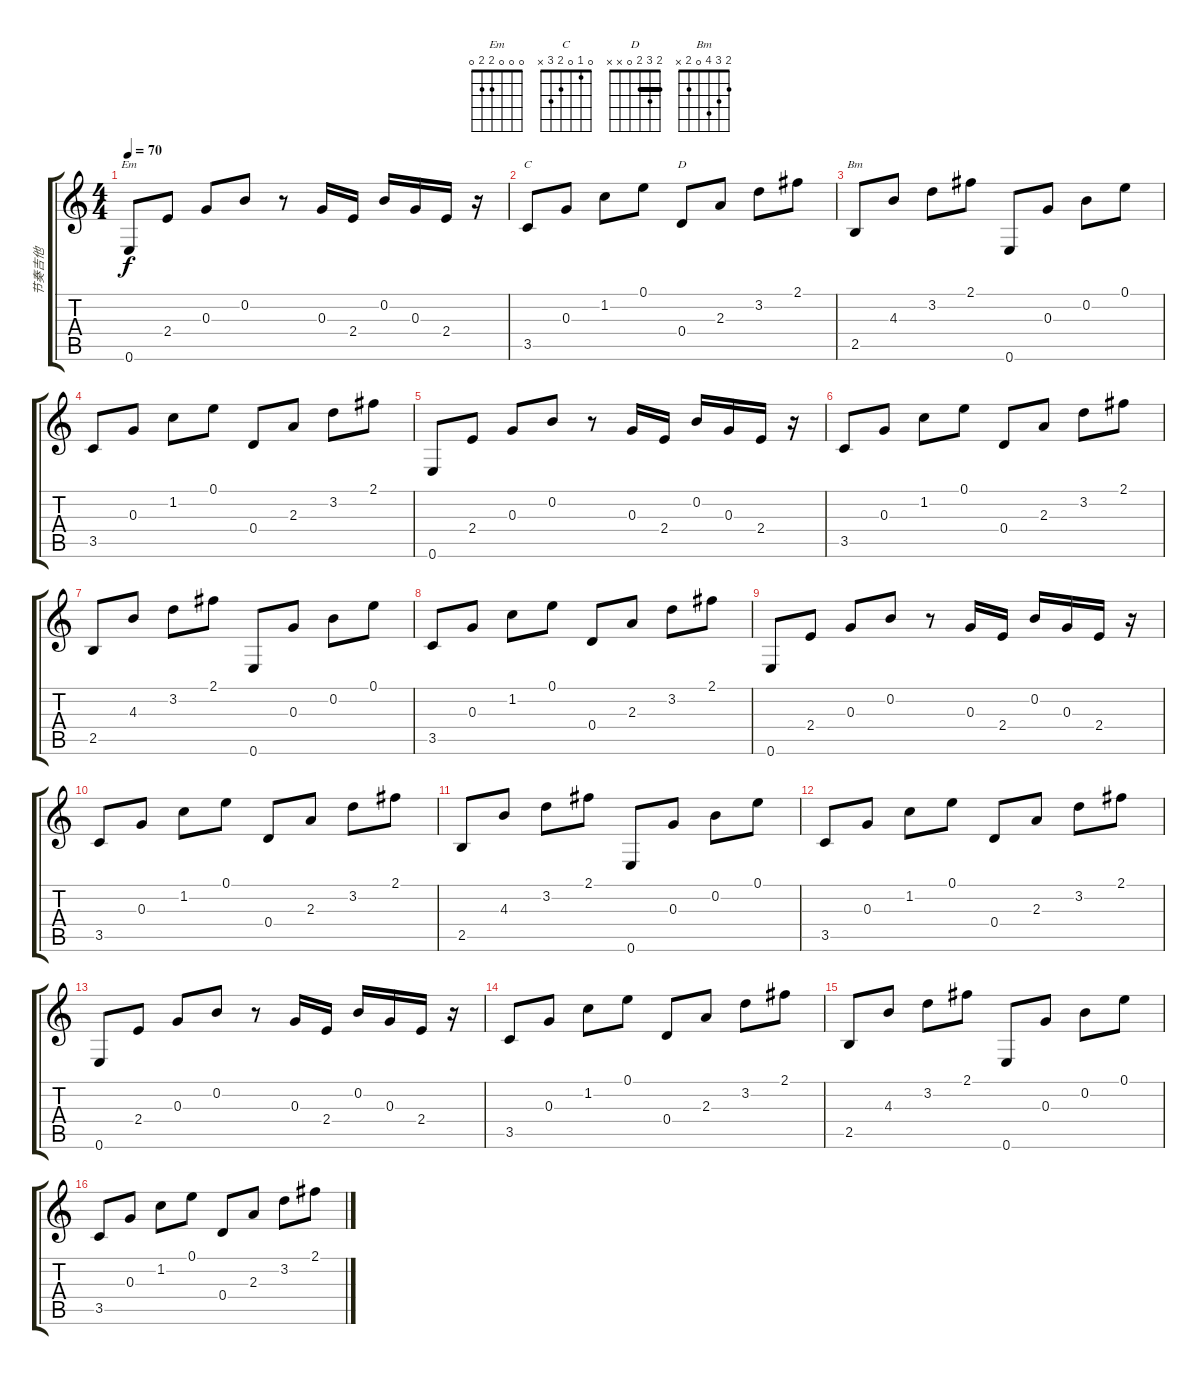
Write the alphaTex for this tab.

\track ("节奏吉他" "节奏吉他") {instrument acousticguitarsteel}
\staff {score tabs}
\tuning (E4 B3 G3 D3 A2 E2) {hide}
\chord ("Em" 0 0 0 2 2 0)
\chord ("C" 0 1 0 2 3 x)
\chord ("D" 2 3 2 0 x x) {barre 2}
\chord ("Bm" 2 3 4 0 2 x)
\ts (4 4)
\tempo 70
\clef g2
\ks c
0.6.8{ch "Em" dy f} 2.4.8 0.3.8 0.2.8 r.8 0.3.16 2.4.16 0.2.16 0.3.16 2.4.16 r.16 |
3.5.8{ch "C"} 0.3.8 1.2.8 0.1.8 0.4.8{ch "D"} 2.3.8 3.2.8 2.1.8 |
2.5.8{ch "Bm"} 4.3.8 3.2.8 2.1.8 0.6.8 0.3.8 0.2.8 0.1.8 |
3.5.8 0.3.8 1.2.8 0.1.8 0.4.8 2.3.8 3.2.8 2.1.8 |
0.6.8 2.4.8 0.3.8 0.2.8 r.8 0.3.16 2.4.16 0.2.16 0.3.16 2.4.16 r.16 |
3.5.8 0.3.8 1.2.8 0.1.8 0.4.8 2.3.8 3.2.8 2.1.8 |
2.5.8 4.3.8 3.2.8 2.1.8 0.6.8 0.3.8 0.2.8 0.1.8 |
3.5.8 0.3.8 1.2.8 0.1.8 0.4.8 2.3.8 3.2.8 2.1.8 |
0.6.8 2.4.8 0.3.8 0.2.8 r.8 0.3.16 2.4.16 0.2.16 0.3.16 2.4.16 r.16 |
3.5.8 0.3.8 1.2.8 0.1.8 0.4.8 2.3.8 3.2.8 2.1.8 |
2.5.8 4.3.8 3.2.8 2.1.8 0.6.8 0.3.8 0.2.8 0.1.8 |
3.5.8 0.3.8 1.2.8 0.1.8 0.4.8 2.3.8 3.2.8 2.1.8 |
0.6.8 2.4.8 0.3.8 0.2.8 r.8 0.3.16 2.4.16 0.2.16 0.3.16 2.4.16 r.16 |
3.5.8 0.3.8 1.2.8 0.1.8 0.4.8 2.3.8 3.2.8 2.1.8 |
2.5.8 4.3.8 3.2.8 2.1.8 0.6.8 0.3.8 0.2.8 0.1.8 |
3.5.8 0.3.8 1.2.8 0.1.8 0.4.8 2.3.8 3.2.8 2.1.8
